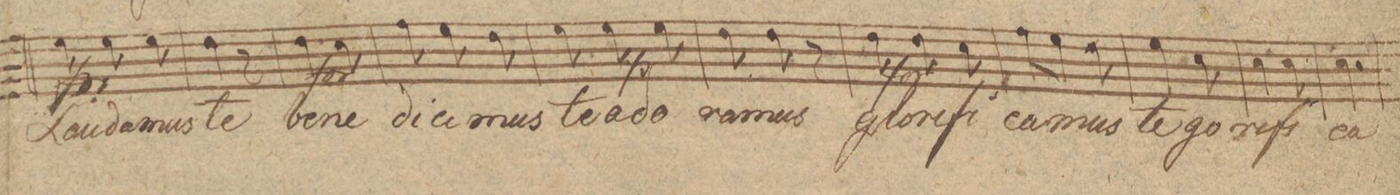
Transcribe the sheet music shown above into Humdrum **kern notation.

**kern	**text	**dynam
*I"Tenore	*	*
*clefC4	*	*
*k[f#c#g#d#]	*	*
*M3/8	*	*
8d#\	Lau-	p
8d#\	-da-	.
8d#\	-mus	.
=27	=27	=27
4c#\	te	.
8r	.	.
=28	=28	=28
4c#\	be-	f
8B\	-ne-	.
=29	=29	=29
8e\	-di-	.
8d#\	-ci-	.
8c#\	-mus	.
=30	=30	=30
8d#\L	te	.
8d#\	a-	p
8d#\	-do-	.
=31	=31	=31
8c#\	-ra-	.
8c#\	-mus	.
8r	.	.
=32	=32	=32
8c#\	glo-	f
8c#\	-ri-	.
8B\	-fi-	.
=33	=33	=33
8e\L	-ca-	.
8d#\J	.	.
8c#\	-mus	.
=34	=34	=34
4d#\	te	.
8B\	glo-	.
=35	=35	=35
4B\	-ri-	.
8B\	-fi-	.
=36	=36	=36
4.B\	-ca-	.
=37	=37	=37
*-	*-	*-
